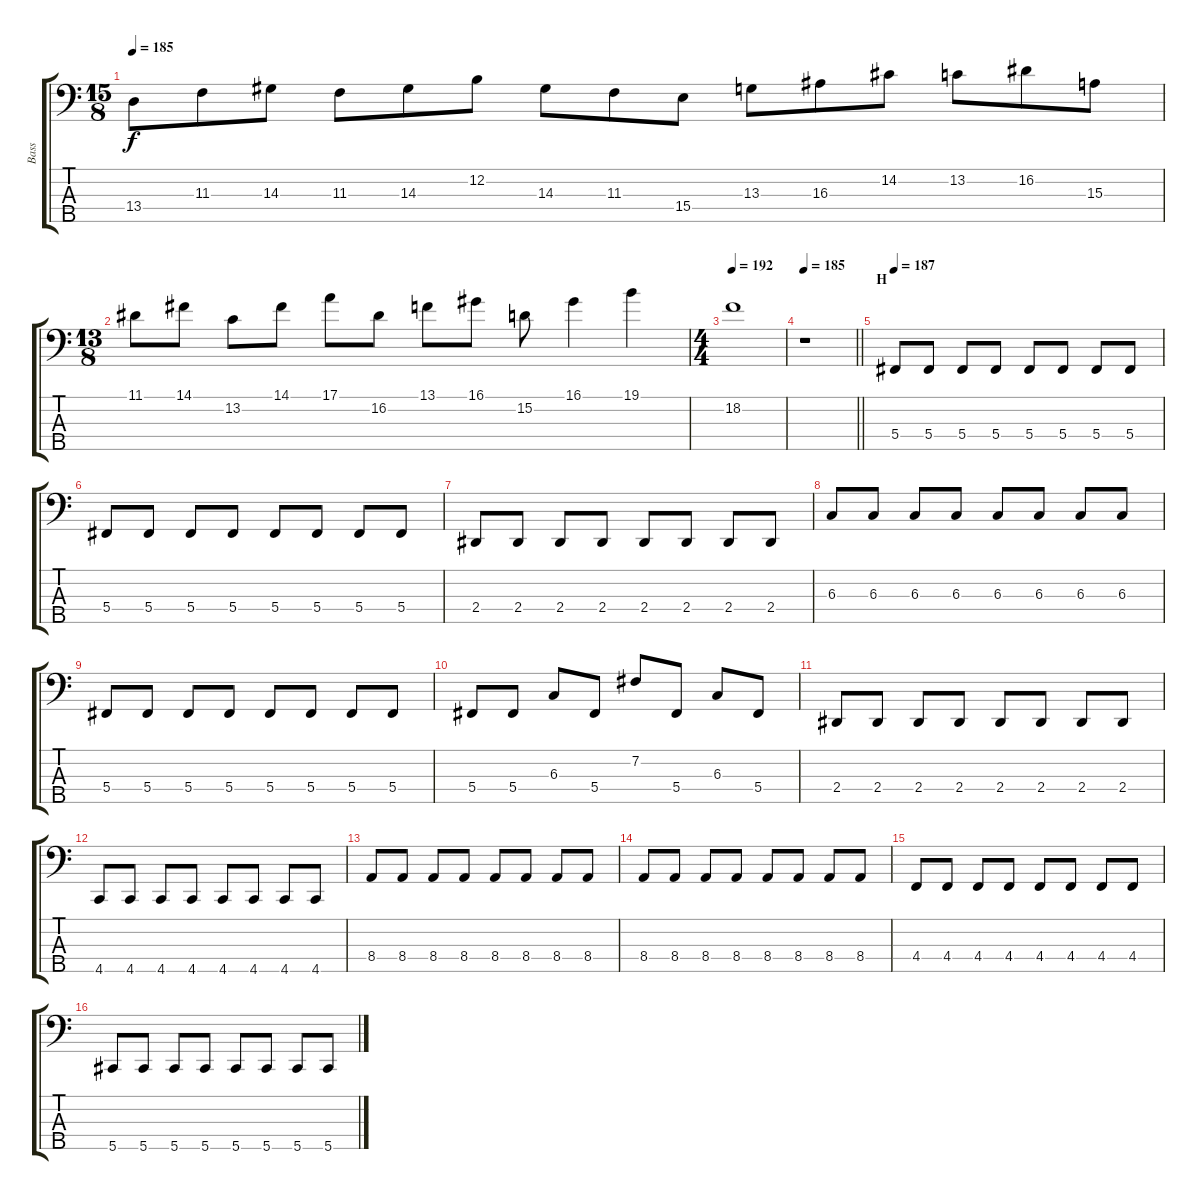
\track ("Bass" "Bass") {instrument electricbassfinger}
\staff {score tabs}
\tuning (E2 B1 Gb1 Db1 Ab0) {hide}
\ts (15 8)
\tempo 185
\clef f4
\ks c
13.4.8{dy f} 11.3.8 14.3.8 11.3.8 14.3.8 12.2.8 14.3.8 11.3.8 15.4.8 13.3.8 16.3.8 14.2.8 13.2.8 16.2.8 15.3.8 |
\ts (13 8)
11.1.8 14.1.8 13.2.8 14.1.8 17.1.8 16.2.8 13.1.8 16.1.8 15.2.8 16.1.4 19.1.4 |
\ts (4 4)
\tempo 192
18.2.1 |
\tempo 185
\barLineRight lightlight
r.1 |
\section ("" "H")
\tempo 187
5.4.8 5.4.8 5.4.8 5.4.8 5.4.8 5.4.8 5.4.8 5.4.8 |
5.4.8 5.4.8 5.4.8 5.4.8 5.4.8 5.4.8 5.4.8 5.4.8 |
2.4.8 2.4.8 2.4.8 2.4.8 2.4.8 2.4.8 2.4.8 2.4.8 |
6.3.8 6.3.8 6.3.8 6.3.8 6.3.8 6.3.8 6.3.8 6.3.8 |
5.4.8 5.4.8 5.4.8 5.4.8 5.4.8 5.4.8 5.4.8 5.4.8 |
5.4.8 5.4.8 6.3.8 5.4.8 7.2.8 5.4.8 6.3.8 5.4.8 |
2.4.8 2.4.8 2.4.8 2.4.8 2.4.8 2.4.8 2.4.8 2.4.8 |
4.5.8 4.5.8 4.5.8 4.5.8 4.5.8 4.5.8 4.5.8 4.5.8 |
8.4.8 8.4.8 8.4.8 8.4.8 8.4.8 8.4.8 8.4.8 8.4.8 |
8.4.8 8.4.8 8.4.8 8.4.8 8.4.8 8.4.8 8.4.8 8.4.8 |
4.4.8 4.4.8 4.4.8 4.4.8 4.4.8 4.4.8 4.4.8 4.4.8 |
5.5.8 5.5.8 5.5.8 5.5.8 5.5.8 5.5.8 5.5.8 5.5.8
